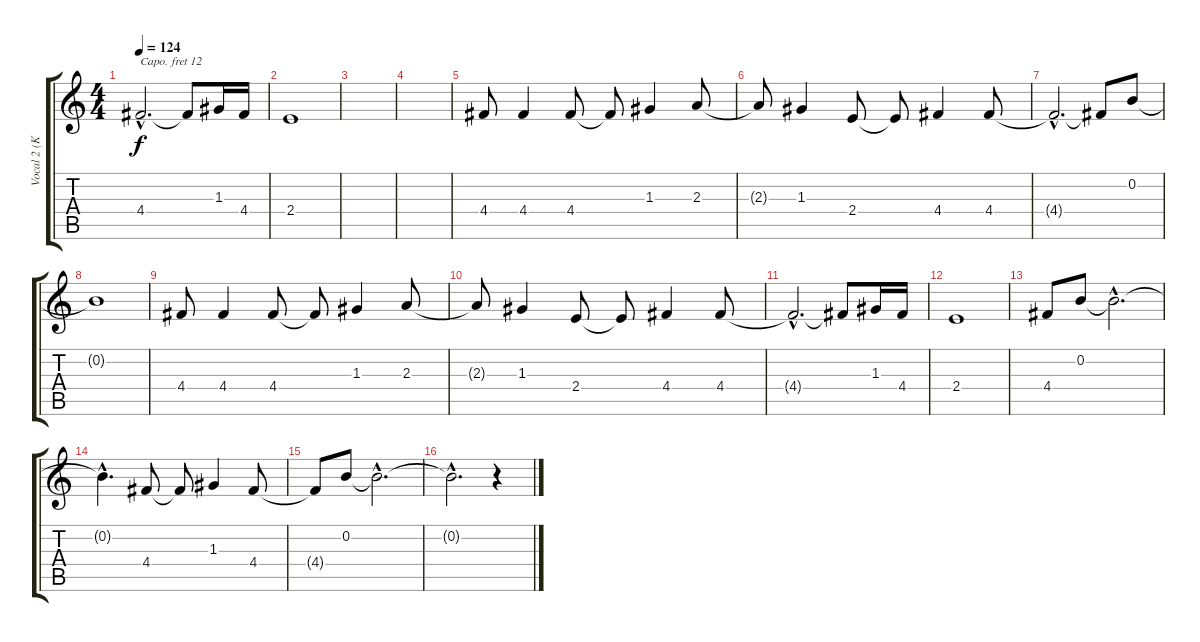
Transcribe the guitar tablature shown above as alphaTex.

\track ("Vocal 2 (Kate Pierson)" "Vocal 2 (K") {instrument oboe}
\staff {score tabs}
\capo 12
\tuning (E4 B3 G3 D3 A2 E2) {hide}
\ts (4 4)
\tempo 124
\clef g2
\ks c
4.4{hac t}.2{d dy f} 4.4{t}.8 1.3.16 4.4.16 |
2.4.1 |
|
|
4.4.8 4.4.4 4.4.8 4.4{t}.8 1.3.4 2.3.8 |
2.3{t}.8 1.3.4 2.4.8 2.4{t}.8 4.4.4 4.4.8 |
4.4{hac t}.2{d} 4.4{t}.8 0.2.8 |
0.2{t}.1 |
4.4.8 4.4.4 4.4.8 4.4{t}.8 1.3.4 2.3.8 |
2.3{t}.8 1.3.4 2.4.8 2.4{t}.8 4.4.4 4.4.8 |
4.4{hac t}.2{d} 4.4{t}.8 1.3.16 4.4.16 |
2.4.1 |
4.4.8 0.2.8 0.2{hac t}.2{d} |
0.2{hac t}.4{d} 4.4.8 4.4{t}.8 1.3.4 4.4.8 |
4.4{t}.8 0.2.8 0.2{hac t}.2{d} |
0.2{hac t}.2{d} r.4
